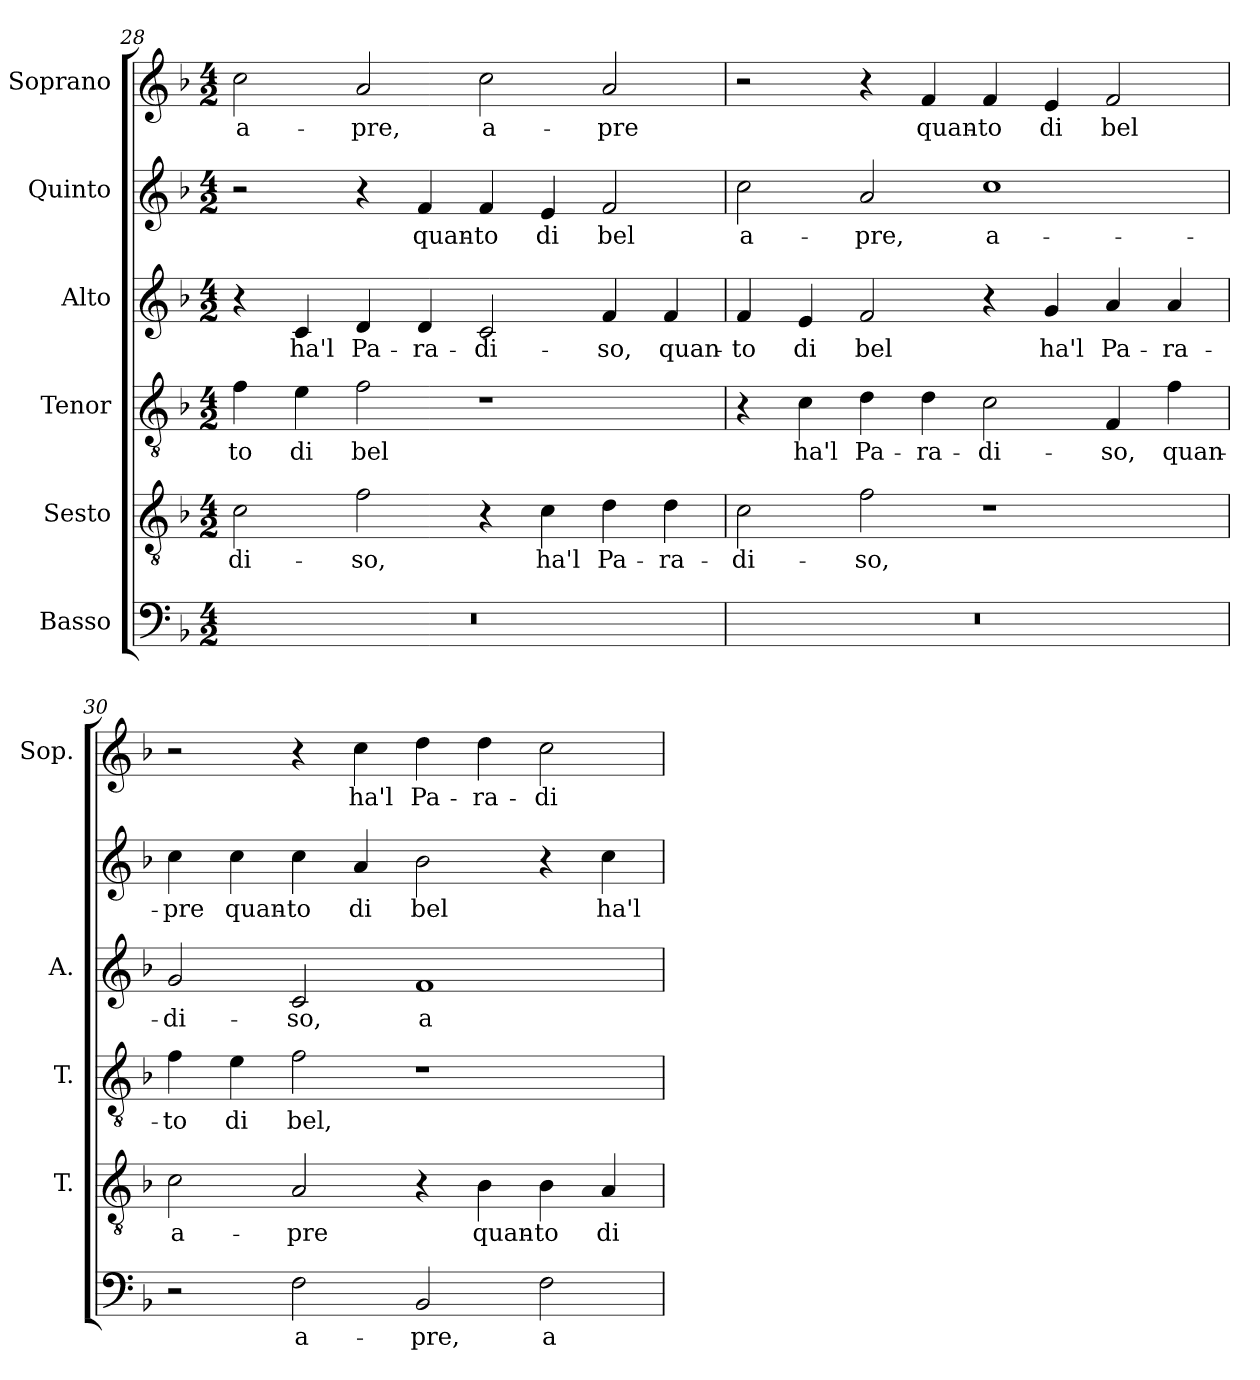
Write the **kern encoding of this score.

**kern	**text	**kern	**text	**kern	**text	**kern	**text	**kern	**text	**kern	**text
*part6	*part6	*part5	*part5	*part4	*part4	*part3	*part3	*part2	*part2	*part1	*part1
*staff6	*staff6	*staff5	*staff5	*staff4	*staff4	*staff3	*staff3	*staff2	*staff2	*staff1	*staff1
*I"Basso	*	*I"Sesto	*	*I"Tenor	*	*I"Alto	*	*I"Quinto	*	*I"Soprano	*
*	*	*I'T.	*	*I'T.	*	*I'A.	*	*	*	*I'Sop.	*
*clefF4	*	*clefGv2	*	*clefGv2	*	*clefG2	*	*clefG2	*	*clefG2	*
*	*	*ITrd7c12	*	*ITrd7c12	*	*	*	*	*	*	*
*k[b-]	*	*k[b-]	*	*k[b-]	*	*k[b-]	*	*k[b-]	*	*k[b-]	*
*F:	*	*F:	*	*F:	*	*F:	*	*F:	*	*F:	*
*M4/2	*	*M4/2	*	*M4/2	*	*M4/2	*	*M4/2	*	*M4/2	*
=28	=28	=28	=28	=28	=28	=28	=28	=28	=28	=28	=28
!LO:N:vis=1	!	!	!	!	!	!	!	!	!	!	!
!	!	!	!LO:LY:b:color=#000000	!	!	!	!	!	!	!	!
!	!	!	!	!	!LO:LY:b:color=#000000	!	!	!	!	!	!
!	!	!	!	!	!	!	!	!	!	!	!LO:LY:b:color=#000000
0r	.	2Ci\	-di-	4Fi\	-to	4r	.	2r	.	2cci\	a-
!	!	!	!	!	!LO:LY:b:color=#000000	!	!	!	!	!	!
!	!	!	!	!	!	!	!LO:LY:b:color=#000000	!	!	!	!
.	.	.	.	4Ei\	di	4ci/	ha'l	.	.	.	.
!	!	!	!LO:LY:b:color=#000000	!	!	!	!	!	!	!	!
!	!	!	!	!	!LO:LY:b:color=#000000	!	!	!	!	!	!
!	!	!	!	!	!	!	!LO:LY:b:color=#000000	!	!	!	!
!	!	!	!	!	!	!	!	!	!	!	!LO:LY:b:color=#000000
.	.	2Fi\	-so,	2Fi\	bel	4di/	Pa-	4r	.	2ai/	-pre,
!	!	!	!	!	!	!	!LO:LY:b:color=#000000	!	!	!	!
!	!	!	!	!	!	!	!	!	!LO:LY:b:color=#000000	!	!
.	.	.	.	.	.	4di/	-ra-	4fi/	quan-	.	.
!	!	!	!	!	!	!	!LO:LY:b:color=#000000	!	!	!	!
!	!	!	!	!	!	!	!	!	!LO:LY:b:color=#000000	!	!
!	!	!	!	!	!	!	!	!	!	!	!LO:LY:b:color=#000000
.	.	4r	.	1r	.	2ci/	-di-	4fi/	-to	2cci\	a-
!	!	!	!LO:LY:b:color=#000000	!	!	!	!	!	!	!	!
!	!	!	!	!	!	!	!	!	!LO:LY:b:color=#000000	!	!
.	.	4Ci\	ha'l	.	.	.	.	4ei/	di	.	.
!	!	!	!LO:LY:b:color=#000000	!	!	!	!	!	!	!	!
!	!	!	!	!	!	!	!LO:LY:b:color=#000000	!	!	!	!
!	!	!	!	!	!	!	!	!	!LO:LY:b:color=#000000	!	!
!	!	!	!	!	!	!	!	!	!	!	!LO:LY:b:color=#000000
.	.	4Di\	Pa-	.	.	4fi/	-so,	2fi/	bel	2ai/	-pre
!	!	!	!LO:LY:b:color=#000000	!	!	!	!	!	!	!	!
!	!	!	!	!	!	!	!LO:LY:b:color=#000000	!	!	!	!
.	.	4Di\	-ra-	.	.	4fi/	quan-	.	.	.	.
!!LO:LB:g=z
=29	=29	=29	=29	=29	=29	=29	=29	=29	=29	=29	=29
!LO:N:vis=1	!	!	!	!	!	!	!	!	!	!	!
!	!	!	!LO:LY:b:color=#000000	!	!	!	!	!	!	!	!
!	!	!	!	!	!	!	!LO:LY:b:color=#000000	!	!	!	!
!	!	!	!	!	!	!	!	!	!LO:LY:b:color=#000000	!	!
0r	.	2Ci\	-di-	4r	.	4fi/	-to	2cci\	a-	2r	.
!	!	!	!	!	!LO:LY:b:color=#000000	!	!	!	!	!	!
!	!	!	!	!	!	!	!LO:LY:b:color=#000000	!	!	!	!
.	.	.	.	4Ci\	ha'l	4ei/	di	.	.	.	.
!	!	!	!LO:LY:b:color=#000000	!	!	!	!	!	!	!	!
!	!	!	!	!	!LO:LY:b:color=#000000	!	!	!	!	!	!
!	!	!	!	!	!	!	!LO:LY:b:color=#000000	!	!	!	!
!	!	!	!	!	!	!	!	!	!LO:LY:b:color=#000000	!	!
.	.	2Fi\	-so,	4Di\	Pa-	2fi/	bel	2ai/	-pre,	4r	.
!	!	!	!	!	!LO:LY:b:color=#000000	!	!	!	!	!	!
!	!	!	!	!	!	!	!	!	!	!	!LO:LY:b:color=#000000
.	.	.	.	4Di\	-ra-	.	.	.	.	4fi/	quan-
!	!	!	!	!	!LO:LY:b:color=#000000	!	!	!	!	!	!
!	!	!	!	!	!	!	!	!	!LO:LY:b:color=#000000	!	!
!	!	!	!	!	!	!	!	!	!	!	!LO:LY:b:color=#000000
.	.	1r	.	2Ci\	-di-	4r	.	1cci	a-	4fi/	-to
!	!	!	!	!	!	!	!LO:LY:b:color=#000000	!	!	!	!
!	!	!	!	!	!	!	!	!	!	!	!LO:LY:b:color=#000000
.	.	.	.	.	.	4gi/	ha'l	.	.	4ei/	di
!	!	!	!	!	!LO:LY:b:color=#000000	!	!	!	!	!	!
!	!	!	!	!	!	!	!LO:LY:b:color=#000000	!	!	!	!
!	!	!	!	!	!	!	!	!	!	!	!LO:LY:b:color=#000000
.	.	.	.	4FFi/	-so,	4ai/	Pa-	.	.	2fi/	bel
!	!	!	!	!	!LO:LY:b:color=#000000	!	!	!	!	!	!
!	!	!	!	!	!	!	!LO:LY:b:color=#000000	!	!	!	!
.	.	.	.	4Fi\	quan-	4ai/	-ra-	.	.	.	.
=30	=30	=30	=30	=30	=30	=30	=30	=30	=30	=30	=30
!	!	!	!LO:LY:b:color=#000000	!	!	!	!	!	!	!	!
!	!	!	!	!	!LO:LY:b:color=#000000	!	!	!	!	!	!
!	!	!	!	!	!	!	!LO:LY:b:color=#000000	!	!	!	!
!	!	!	!	!	!	!	!	!	!LO:LY:b:color=#000000	!	!
2r	.	2Ci\	a-	4Fi\	-to	2gi/	-di-	4cci\	-pre	2r	.
!	!	!	!	!	!LO:LY:b:color=#000000	!	!	!	!	!	!
!	!	!	!	!	!	!	!	!	!LO:LY:b:color=#000000	!	!
.	.	.	.	4Ei\	di	.	.	4cci\	quan-	.	.
!	!LO:LY:b:color=#000000	!	!	!	!	!	!	!	!	!	!
!	!	!	!LO:LY:b:color=#000000	!	!	!	!	!	!	!	!
!	!	!	!	!	!LO:LY:b:color=#000000	!	!	!	!	!	!
!	!	!	!	!	!	!	!LO:LY:b:color=#000000	!	!	!	!
!	!	!	!	!	!	!	!	!	!LO:LY:b:color=#000000	!	!
2Fi\	a-	2AAi/	-pre	2Fi\	bel,	2ci/	-so,	4cci\	-to	4r	.
!	!	!	!	!	!	!	!	!	!LO:LY:b:color=#000000	!	!
!	!	!	!	!	!	!	!	!	!	!	!LO:LY:b:color=#000000
.	.	.	.	.	.	.	.	4ai/	di	4cci\	ha'l
!	!LO:LY:b:color=#000000	!	!	!	!	!	!	!	!	!	!
!	!	!	!	!	!	!	!LO:LY:b:color=#000000	!	!	!	!
!	!	!	!	!	!	!	!	!	!LO:LY:b:color=#000000	!	!
!	!	!	!	!	!	!	!	!	!	!	!LO:LY:b:color=#000000
2BB-i/	-pre,	4r	.	1r	.	1fi	a-	2b-i\	bel	4ddi\	Pa-
!	!	!	!LO:LY:b:color=#000000	!	!	!	!	!	!	!	!
!	!	!	!	!	!	!	!	!	!	!	!LO:LY:b:color=#000000
.	.	4BB-i\	quan-	.	.	.	.	.	.	4ddi\	-ra-
!	!LO:LY:b:color=#000000	!	!	!	!	!	!	!	!	!	!
!	!	!	!LO:LY:b:color=#000000	!	!	!	!	!	!	!	!
!	!	!	!	!	!	!	!	!	!	!	!LO:LY:b:color=#000000
2Fi\	a-	4BB-i\	-to	.	.	.	.	4r	.	2cci\	-di-
!	!	!	!LO:LY:b:color=#000000	!	!	!	!	!	!	!	!
!	!	!	!	!	!	!	!	!	!LO:LY:b:color=#000000	!	!
.	.	4AAi/	di	.	.	.	.	4cci\	ha'l	.	.
=	=	=	=	=	=	=	=	=	=	=	=
*-	*-	*-	*-	*-	*-	*-	*-	*-	*-	*-	*-
